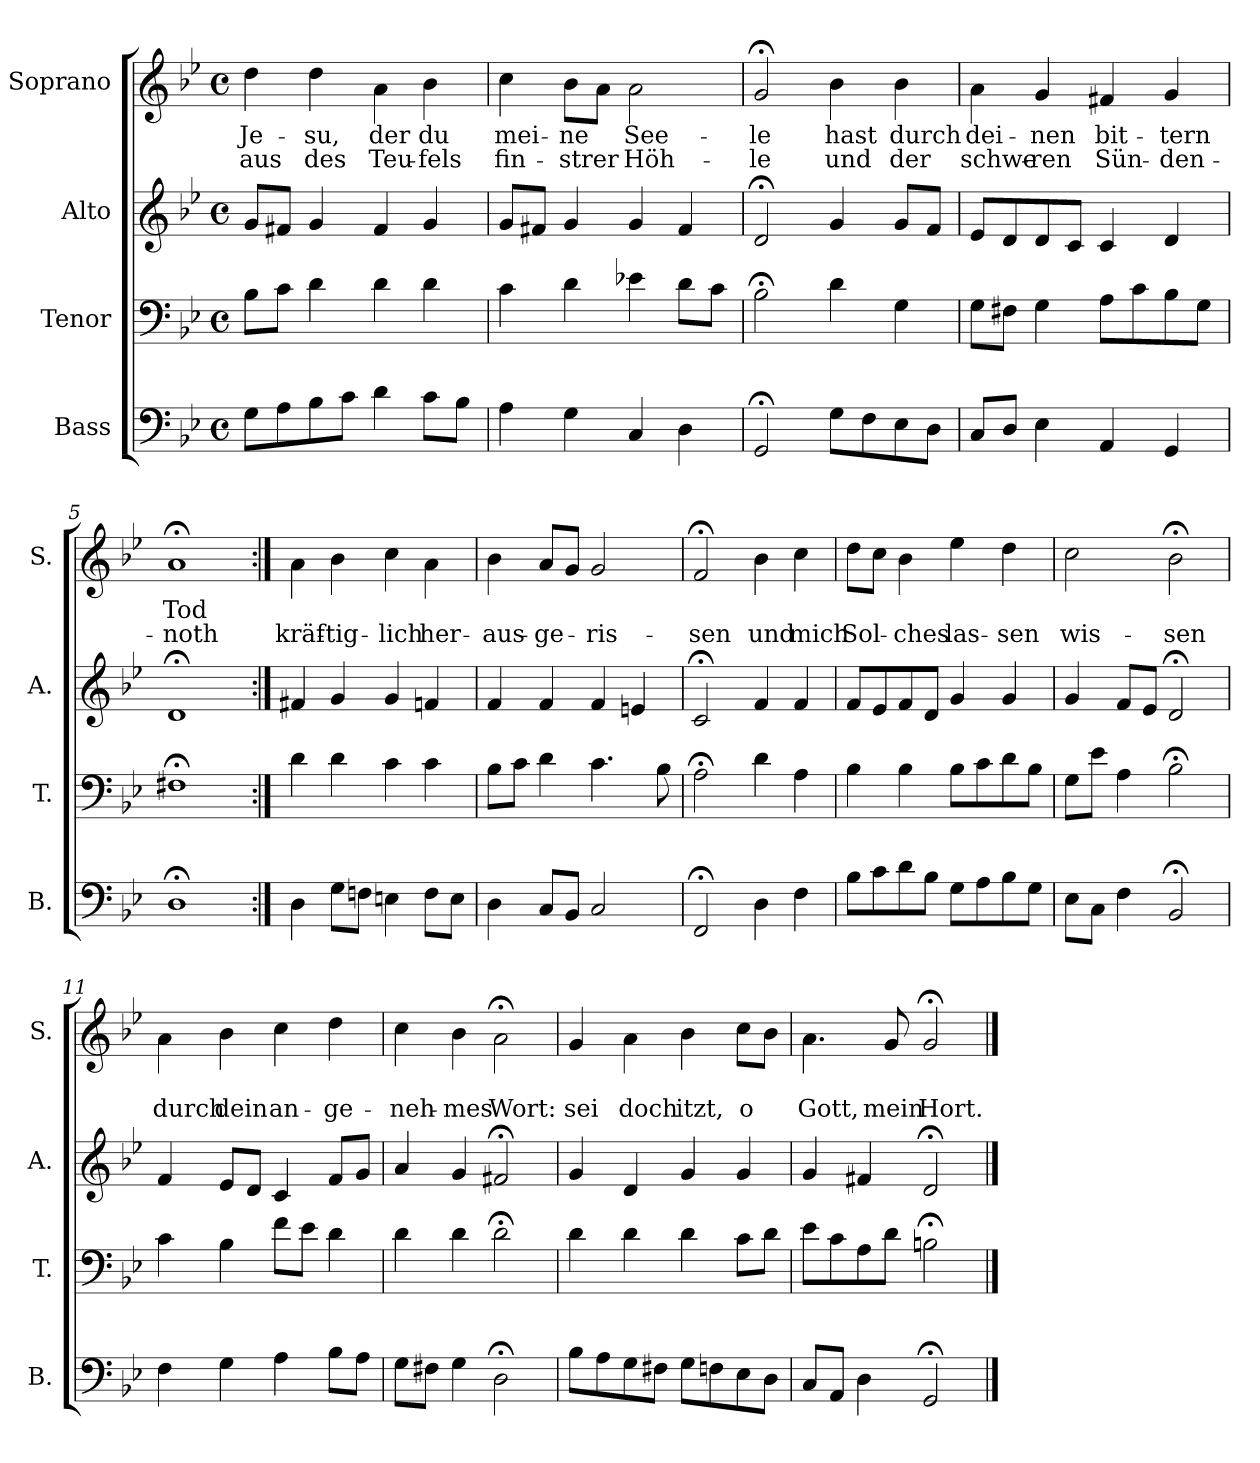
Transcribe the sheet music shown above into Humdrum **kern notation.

**kern	**kern	**kern	**kern	**text	**text
*part4	*part3	*part2	*part1	*part1	*part1
*staff4	*staff3	*staff2	*staff1	*staff1	*staff1
*I"Bass	*I"Tenor	*I"Alto	*I"Soprano	*	*
*I'B.	*I'T.	*I'A.	*I'S.	*	*
*clefF4	*clefF4	*clefG2	*clefG2	*	*
*k[b-e-]	*k[b-e-]	*k[b-e-]	*k[b-e-]	*	*
*B-:	*B-:	*B-:	*g:	*	*
*M4/4	*M4/4	*M4/4	*M4/4	*	*
*met(c)	*met(c)	*met(c)	*met(c)	*	*
=1	=1	=1	=1	=1	=1
!	!	!	!	!LO:LY:b	!LO:LY:b
8G\L	8B-\L	8g/L	4dd\	Je-	aus
8A\	8c\J	8f#X/J	.	.	.
!	!	!	!	!LO:LY:b	!LO:LY:b
8B-\	4d\	4g/	4dd\	-su,	des
8c\J	.	.	.	.	.
!	!	!	!	!LO:LY:b	!LO:LY:b
4d\	4d\	4f#/	4a\	der	Teu-
!	!	!	!	!LO:LY:b	!LO:LY:b
8c\L	4d\	4g/	4b-\	du	-fels
8B-\J	.	.	.	.	.
=2	=2	=2	=2	=2	=2
!	!	!	!	!LO:LY:b	!LO:LY:b
4A\	4c\	8g/L	4cc\	mei-	fin-
.	.	8f#X/J	.	.	.
!	!	!	!	!LO:LY:b	!LO:LY:b
4G\	4d\	4g/	8b-\L	-ne	-strer
.	.	.	8a\J	.	.
!	!	!	!	!LO:LY:b	!LO:LY:b
4C/	4e-X\	4g/	2a\	See-	Höh-
4D\	8d\L	4f#/	.	.	.
.	8c\J	.	.	.	.
=3	=3	=3	=3	=3	=3
!	!	!	!	!LO:LY:b	!LO:LY:b
2GG;</	2B-;<\	2d;</	2g;</	-le	-le
!	!	!	!	!LO:LY:b	!LO:LY:b
8G\L	4d\	4g/	4b-\	hast	und
8F\	.	.	.	.	.
!	!	!	!	!LO:LY:b	!LO:LY:b
8E-\	4G\	8g/L	4b-\	durch	der
8D\J	.	8f/J	.	.	.
=4	=4	=4	=4	=4	=4
!	!	!	!	!LO:LY:b	!LO:LY:b
8C/L	8G\L	8e-/L	4a\	dei-	schwe-
8D/J	8F#X\J	8d/	.	.	.
!	!	!	!	!LO:LY:b	!LO:LY:b
4E-\	4G\	8d/	4g/	-nen	-ren
.	.	8c/J	.	.	.
!	!	!	!	!LO:LY:b	!LO:LY:b
4AA/	8A\L	4c/	4f#X/	bit-	Sün-
.	8c\	.	.	.	.
!	!	!	!	!LO:LY:b	!LO:LY:b
4GG/	8B-\	4d/	4g/	-tern	-den-
.	8G\J	.	.	.	.
=5	=5	=5	=5	=5	=5
!	!	!	!	!LO:LY:b	!LO:LY:b
1D;<	1F#X;<	1d;<	1a;<	Tod	-noth
!!LO:LB:g=z
=6:|!	=6:|!	=6:|!	=6:|!	=6:|!	=6:|!
!	!	!	!	!	!LO:LY:b
4D\	4d\	4f#X/	4a\	.	kräf-
!	!	!	!	!	!LO:LY:b
8G\L	4d\	4g/	4b-\	.	-tig-
8Fn\J	.	.	.	.	.
!	!	!	!	!	!LO:LY:b
4En\	4c\	4g/	4cc\	.	-lich
!	!	!	!	!	!LO:LY:b
8F\L	4c\	4fn/	4a\	.	her-
8E\J	.	.	.	.	.
=7	=7	=7	=7	=7	=7
!	!	!	!	!	!LO:LY:b
4D\	8B-\L	4f/	4b-\	.	-aus-
.	8c\J	.	.	.	.
!	!	!	!	!	!LO:LY:b
8C/L	4d\	4f/	8a/L	.	-ge-
8BB-/J	.	.	8g/J	.	.
!	!	!	!	!	!LO:LY:b
2C/	4.c\	4f/	2g/	.	-ris-
.	.	4en/	.	.	.
.	8B-\	.	.	.	.
=8	=8	=8	=8	=8	=8
!	!	!	!	!	!LO:LY:b
2FF;</	2A;<\	2c;</	2f;</	.	-sen
!	!	!	!	!	!LO:LY:b
4D\	4d\	4f/	4b-\	.	und
!	!	!	!	!	!LO:LY:b
4F\	4A\	4f/	4cc\	.	mich
=9	=9	=9	=9	=9	=9
!	!	!	!	!	!LO:LY:b
8B-\L	4B-\	8f/L	8dd\L	.	Sol-
8c\	.	8e-/	8cc\J	.	.
!	!	!	!	!	!LO:LY:b
8d\	4B-\	8f/	4b-\	.	-ches
8B-\J	.	8d/J	.	.	.
!	!	!	!	!	!LO:LY:b
8G\L	8B-\L	4g/	4ee-\	.	las-
8A\	8c\	.	.	.	.
!	!	!	!	!	!LO:LY:b
8B-\	8d\	4g/	4dd\	.	-sen
8G\J	8B-\J	.	.	.	.
=10	=10	=10	=10	=10	=10
!	!	!	!	!	!LO:LY:b
8E-\L	8G\L	4g/	2cc\	.	wis-
8C\J	8e-\J	.	.	.	.
4F\	4A\	8f/L	.	.	.
.	.	8e-/J	.	.	.
!	!	!	!	!	!LO:LY:b
2BB-;</	2B-;<\	2d;</	2b-;<\	.	-sen
!!LO:PB:g=z
=11	=11	=11	=11	=11	=11
!	!	!	!	!	!LO:LY:b
4F\	4c\	4f/	4a\	.	durch
!	!	!	!	!	!LO:LY:b
4G\	4B-\	8e-/L	4b-\	.	dein
.	.	8d/J	.	.	.
!	!	!	!	!	!LO:LY:b
4A\	8f\L	4c/	4cc\	.	an-
.	8e-\J	.	.	.	.
!	!	!	!	!	!LO:LY:b
8B-\L	4d\	8f/L	4dd\	.	-ge-
8A\J	.	8g/J	.	.	.
=12	=12	=12	=12	=12	=12
!	!	!	!	!	!LO:LY:b
8G\L	4d\	4a/	4cc\	.	-neh-
8F#X\J	.	.	.	.	.
!	!	!	!	!	!LO:LY:b
4G\	4d\	4g/	4b-\	.	-mes
!	!	!	!	!	!LO:LY:b
2D;<\	2d;<\	2f#X;</	2a;<\	.	Wort:
=13	=13	=13	=13	=13	=13
!	!	!	!	!	!LO:LY:b
8B-\L	4d\	4g/	4g/	.	sei
8A\	.	.	.	.	.
!	!	!	!	!	!LO:LY:b
8G\	4d\	4d/	4a\	.	doch
8F#X\J	.	.	.	.	.
!	!	!	!	!	!LO:LY:b
8G\L	4d\	4g/	4b-\	.	itzt,
8Fn\	.	.	.	.	.
!	!	!	!	!	!LO:LY:b
8E-\	8c\L	4g/	8cc\L	.	o
8D\J	8d\J	.	8b-\J	.	.
=14	=14	=14	=14	=14	=14
!	!	!	!	!	!LO:LY:b
8C/L	8e-\L	4g/	4.a\	.	Gott,
8AA/J	8c\	.	.	.	.
4D\	8A\	4f#X/	.	.	.
!	!	!	!	!	!LO:LY:b
.	8d\J	.	8g/	.	mein
!	!	!	!	!	!LO:LY:b
2GG;</	2Bn;<\	2d;</	2g;</	.	Hort.
==	==	==	==	==	==
*-	*-	*-	*-	*-	*-
